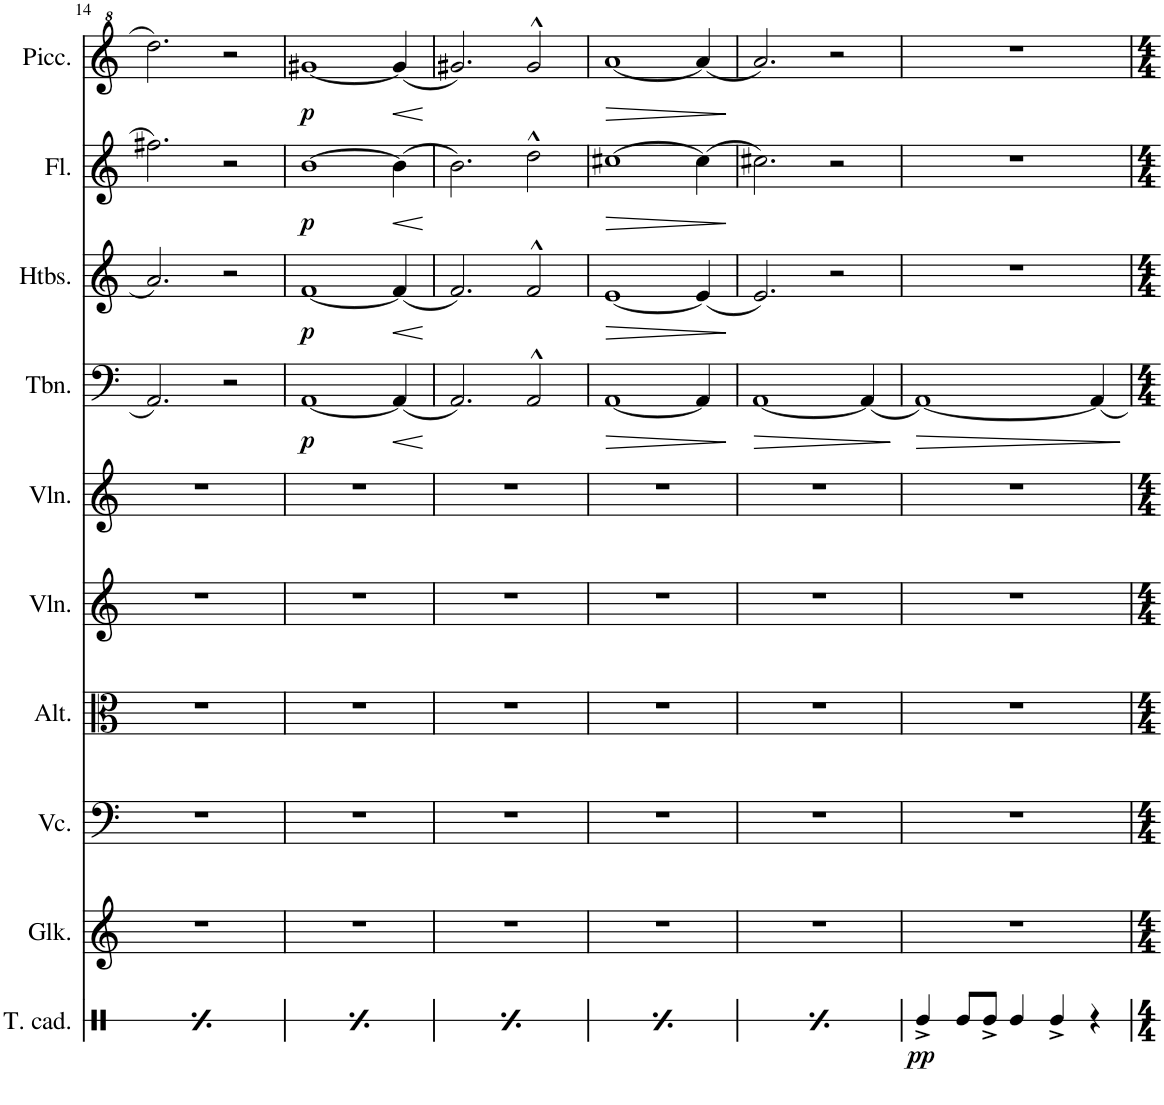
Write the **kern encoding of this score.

**kern	**dynam	**kern	**kern	**kern	**kern	**kern	**kern	**dynam	**kern	**dynam	**kern	**dynam	**kern	**dynam
*part10	*part10	*part9	*part8	*part7	*part6	*part5	*part4	*part4	*part3	*part3	*part2	*part2	*part1	*part1
*staff10	*staff10	*staff9	*staff8	*staff7	*staff6	*staff5	*staff4	*staff4	*staff3	*staff3	*staff2	*staff2	*staff1	*staff1
*I"Tambour sur cadre	*	*I"Glockenspiel	*I"Violoncelle	*I"Alto	*I"Violon	*I"Violon	*I"Trombone	*	*I"Hautbois	*	*I"Flûte	*	*I"Piccolo	*
*I'T. cad.	*	*I'Glk.	*I'Vc.	*I'Alt.	*I'Vln.	*I'Vln.	*I'Tbn.	*	*I'Htbs.	*	*I'Fl.	*	*I'Picc.	*
!!LO:PB:g=z
*clefX	*	*clefG2	*clefF4	*clefC3	*clefG2	*clefG2	*clefF4	*	*clefG2	*	*clefG2	*	*clefG^2	*
*	*	*Trd-14c-24	*	*	*	*	*	*	*	*	*	*	*Trd-7c-12	*
*k[]	*	*k[]	*k[]	*k[]	*k[]	*k[]	*k[]	*	*k[]	*	*k[]	*	*k[]	*
*M5/4	*	*M5/4	*M5/4	*M5/4	*M5/4	*M5/4	*M5/4	*	*M5/4	*	*M5/4	*	*M5/4	*
=14	=14	=14	=14	=14	=14	=14	=14	=14	=14	=14	=14	=14	=14	=14
!	!LO:DY:b	!	!	!	!	!	!	!	!	!	!	!	!	!
4Re^/	pp	4%5r	4%5r	4%5r	4%5r	4%5r	2.AA/	.	2.a/	.	2.ff#X\	.	2.ddd\	.
8Re/L	.	.	.	.	.	.	.	.	.	.	.	.	.	.
8Re^/J	.	.	.	.	.	.	.	.	.	.	.	.	.	.
4Re/	.	.	.	.	.	.	.	.	.	.	.	.	.	.
4Re^/	.	.	.	.	.	.	2r	.	2r	.	2r	.	2r	.
4Re/	.	.	.	.	.	.	.	.	.	.	.	.	.	.
=15	=15	=15	=15	=15	=15	=15	=15	=15	=15	=15	=15	=15	=15	=15
!	!LO:DY:b	!	!	!	!	!	!	!LO:DY:b	!	!LO:DY:b	!	!LO:DY:b	!	!LO:DY:b
4Re^/	pp	4%5r	4%5r	4%5r	4%5r	4%5r	[1AA	p	[1f	p	[1b	p	[1gg#X	p
8Re/L	.	.	.	.	.	.	.	.	.	.	.	.	.	.
8Re^/J	.	.	.	.	.	.	.	.	.	.	.	.	.	.
4Re/	.	.	.	.	.	.	.	.	.	.	.	.	.	.
4Re^/	.	.	.	.	.	.	.	.	.	.	.	.	.	.
!	!	!	!	!	!	!	!	!LO:HP:b	!	!LO:HP:b	!	!LO:HP:b	!	!LO:HP:b
4Re/	.	.	.	.	.	.	(4AA/]	<	(4f/]	<	(4b\]	<	(4gg#/]	<
.	.	.	.	.	.	.	.	[	.	[	.	[	.	[
=16	=16	=16	=16	=16	=16	=16	=16	=16	=16	=16	=16	=16	=16	=16
!	!LO:DY:b	!	!	!	!	!	!	!	!	!	!	!	!	!
4Re^/	pp	4%5r	4%5r	4%5r	4%5r	4%5r	2.AA/)	.	2.f/)	.	2.b\)	.	2.gg#X/)	.
8Re/L	.	.	.	.	.	.	.	.	.	.	.	.	.	.
8Re^/J	.	.	.	.	.	.	.	.	.	.	.	.	.	.
4Re/	.	.	.	.	.	.	.	.	.	.	.	.	.	.
4Re^/	.	.	.	.	.	.	2AA^^/	.	2f^^/	.	2dd^^\	.	2gg#^^/	.
4Re/	.	.	.	.	.	.	.	.	.	.	.	.	.	.
=17	=17	=17	=17	=17	=17	=17	=17	=17	=17	=17	=17	=17	=17	=17
!	!LO:DY:b	!	!	!	!	!	!	!LO:HP:b	!	!LO:HP:b	!	!LO:HP:b	!	!LO:HP:b
4Re^/	pp	4%5r	4%5r	4%5r	4%5r	4%5r	[1AA	>	[1e	>	[1cc#X	>	[1aa	>
8Re/L	.	.	.	.	.	.	.	.	.	.	.	.	.	.
8Re^/J	.	.	.	.	.	.	.	.	.	.	.	.	.	.
4Re/	.	.	.	.	.	.	.	.	.	.	.	.	.	.
4Re^/	.	.	.	.	.	.	.	.	.	.	.	.	.	.
4Re/	.	.	.	.	.	.	4AA/]	.	(4e/]	.	(4cc#\]	.	(4aa/]	.
.	.	.	.	.	.	.	.	]	.	]	.	]	.	]
=18	=18	=18	=18	=18	=18	=18	=18	=18	=18	=18	=18	=18	=18	=18
!	!LO:DY:b	!	!	!	!	!	!	!LO:HP:b	!	!	!	!	!	!
4Re^/	pp	4%5r	4%5r	4%5r	4%5r	4%5r	[1AA	>	2.e/)	.	2.cc#X\)	.	2.aa/)	.
8Re/L	.	.	.	.	.	.	.	.	.	.	.	.	.	.
8Re^/J	.	.	.	.	.	.	.	.	.	.	.	.	.	.
4Re/	.	.	.	.	.	.	.	.	.	.	.	.	.	.
4Re^/	.	.	.	.	.	.	.	.	2r	.	2r	.	2r	.
4Re/	.	.	.	.	.	.	(4AA/]	.	.	.	.	.	.	.
.	.	.	.	.	.	.	.	]	.	.	.	.	.	.
=19	=19	=19	=19	=19	=19	=19	=19	=19	=19	=19	=19	=19	=19	=19
!	!LO:DY:b	!	!	!	!	!	!	!LO:HP:b	!	!	!	!	!	!
4Re^/	pp	4%5r	4%5r	4%5r	4%5r	4%5r	[1AA)	>	4%5r	.	4%5r	.	4%5r	.
8Re/L	.	.	.	.	.	.	.	.	.	.	.	.	.	.
8Re^/J	.	.	.	.	.	.	.	.	.	.	.	.	.	.
4Re/	.	.	.	.	.	.	.	.	.	.	.	.	.	.
4Re^/	.	.	.	.	.	.	.	.	.	.	.	.	.	.
4r	.	.	.	.	.	.	4AA/]	.	.	.	.	.	.	.
.	.	.	.	.	.	.	.	]	.	.	.	.	.	.
=	=	=	=	=	=	=	=	=	=	=	=	=	=	=
*-	*-	*-	*-	*-	*-	*-	*-	*-	*-	*-	*-	*-	*-	*-
